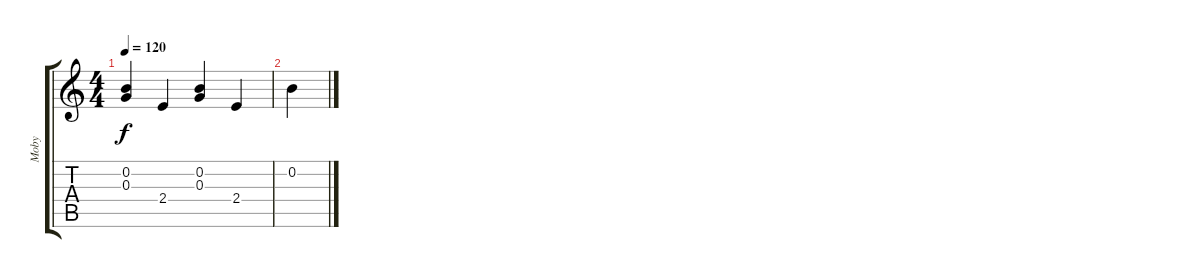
\track ("Moby" "Moby") {instrument overdrivenguitar}
\staff {score tabs}
\tuning (E4 B3 G3 D3 A2 E2) {hide}
\ts (4 4)
\tempo 120
\clef g2
\ks c
(0.2 0.3).4{dy f} 2.4.4 (0.2 0.3).4 2.4.4 |
0.2.4
